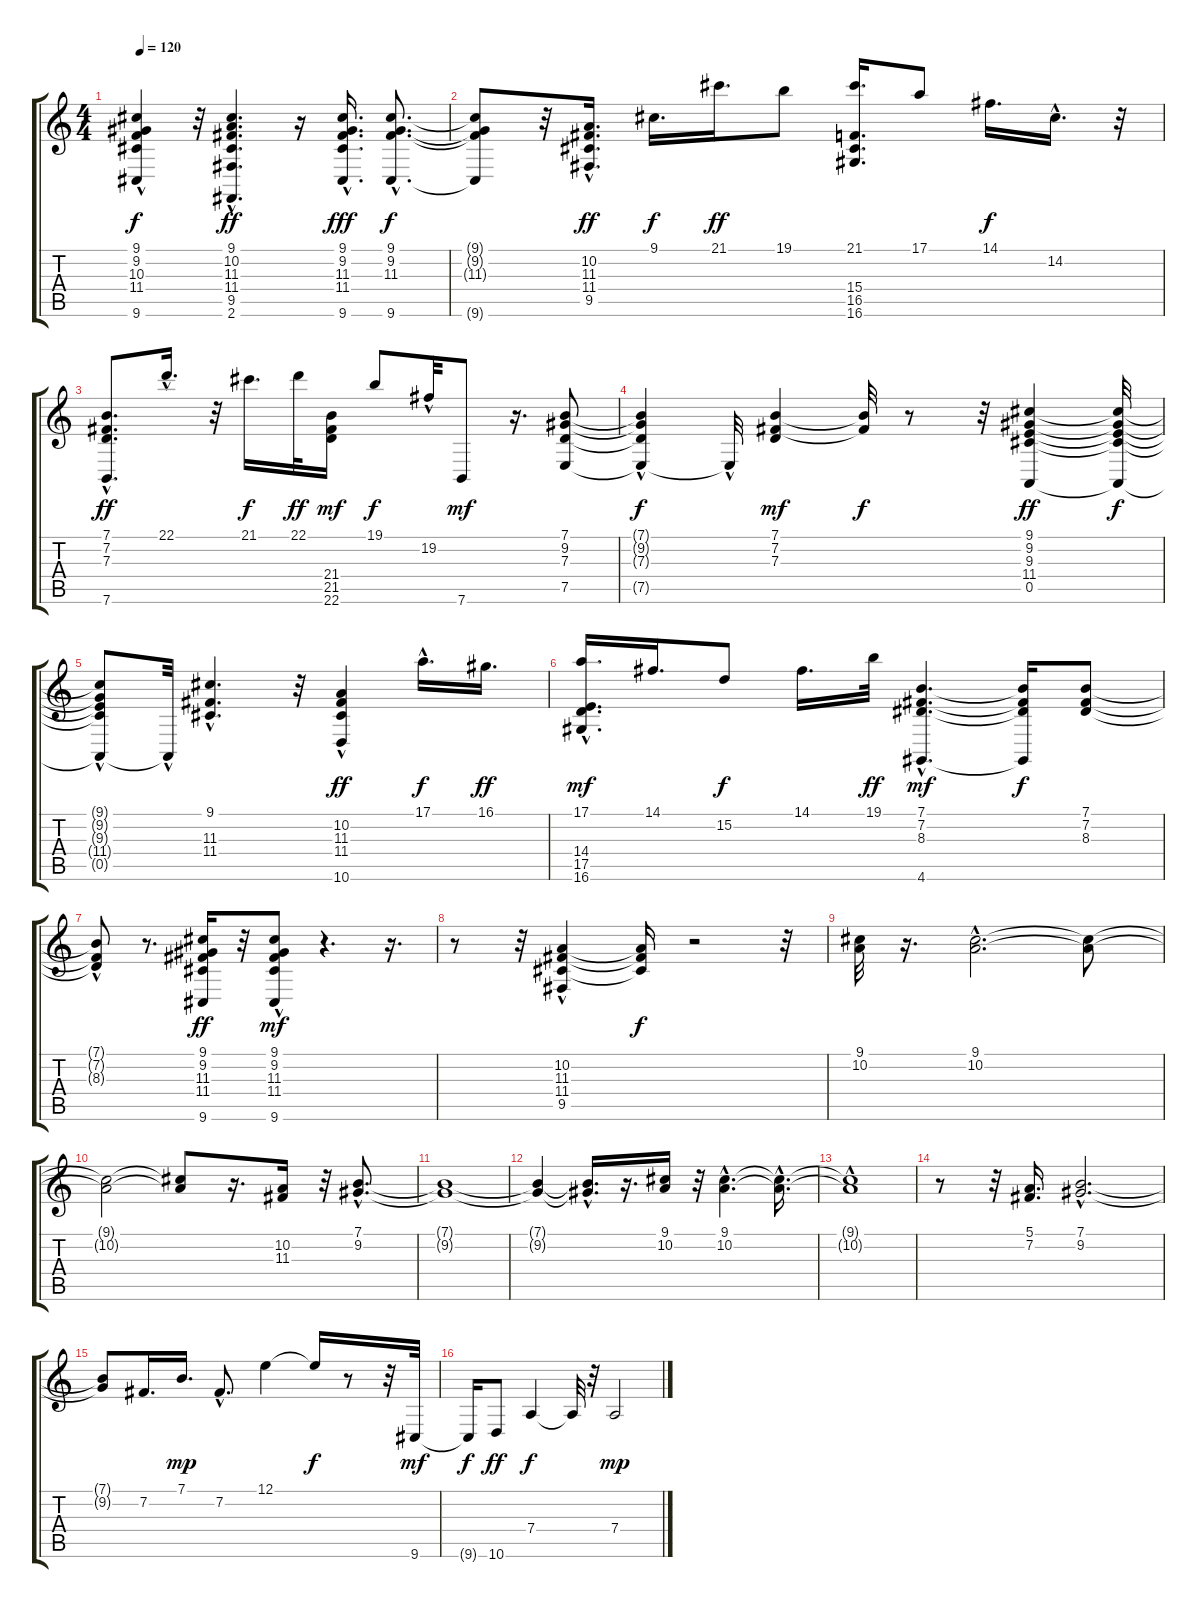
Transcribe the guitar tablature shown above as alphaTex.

\track "" {instrument acousticgrandpiano}
\staff {score tabs}
\tuning (E4 B3 G3 D3 A2 E2) {hide}
\ts (4 4)
\tempo 120
\clef g2
\ks c
(9.1{t} 9.2{hac t} 10.3{hac t} 11.4{hac t} 9.6{t}).4{dy f} r.32 (9.1{hac} 10.2{hac} 11.3 11.4 9.5{hac} 2.6{hac}).4{d dy ff} r.16 (9.1{hac} 9.2{hac} 11.3{hac} 11.4 9.6{hac}).16{d dy fff} (9.1{hac} 9.2{hac} 11.3{hac} 9.6{hac}).8{d dy f} |
(9.1{t} 9.2{t} 11.3{t} 9.6{t}).8 r.32 (10.2{hac} 11.3{hac} 11.4{hac} 9.5).16{d dy ff} 9.1.16{d dy f} 21.1.16{d dy ff} 19.1.8 (21.1 15.4 16.5 16.6).16{d} 17.1.8 14.1.16{d dy f} 14.2{hac}.16{d} r.32 |
(7.1{hac} 7.2{hac} 7.3{hac} 7.6).8{d dy ff} 22.1{hac}.16{d} r.32 21.1.16{d dy f} 22.1.32{dy ff} (21.4 21.5 22.6).16{dy mf} 19.1.8{dy f} 19.2{hac}.32 7.6.8{dy mf} r.16{d} (7.1 9.2 7.3 7.5).8 |
(7.1{hac t} 9.2{t} 7.3{hac t} 7.5{t}).4{dy f} 7.5{hac t}.32 (7.1 7.2 7.3).4{dy mf} (7.1{t} 7.2{t}).32{dy f} r.8 r.32 (9.1 9.2 9.3 11.4 0.5).4{dy ff} (9.1{t} 9.2{t} 9.3{t} 11.4{t} 0.5{t}).32{dy f} |
(9.1{hac t} 9.2{hac t} 9.3{t} 11.4{t} 0.5{t}).8 0.5{hac t}.32 (9.1{hac} 11.3{hac} 11.4).4{d} r.32 (10.2{hac} 11.3{hac} 11.4{hac} 10.6{hac}).4{dy ff} 17.1{hac}.16{d dy f} 16.1.16{d dy ff} |
(17.1{hac} 14.4{hac} 17.5 16.6).16{d dy mf} 14.1.16{d} 15.2.8{dy f} 14.1.16{d} 19.1.32{dy ff} (7.1{hac} 7.2{hac} 8.3{hac} 4.6{hac}).4{d dy mf} (7.1{t} 7.2{t} 8.3{t} 4.6{t}).16{dy f} (7.1 7.2 8.3).8 |
(7.1{t} 7.2{hac t} 8.3{hac t}).8 r.8{d} (9.1 9.2 11.3 11.4 9.6).16{dy ff volume 7 balance 9 instrument fx7echoes} r.32 (9.1 9.2 11.3 11.4{hac} 9.6).8{dy mf} r.4{d} r.16{d} |
r.8 r.32 (10.2 11.3 11.4 9.5{hac}).4 (10.2{t} 11.3{t} 11.4{t}).16{dy f} r.2 r.32 |
(9.1 10.2).32 r.16{d} (9.1{hac} 10.2{hac}).2{d} (9.1{t} 10.2{t}).8 |
(9.1{t} 10.2{t}).2 (9.1{t} 10.2{t}).8 r.16{d} (10.2 11.3).16 r.32 (7.1{hac} 9.2{hac}).8{d} |
(7.1{t} 9.2{t}).1 |
(7.1{t} 9.2{t}).4 (7.1{hac t} 9.2{t}).16{d} r.16{d} (9.1 10.2).16 r.32 (9.1{hac} 10.2{hac}).4{d} (9.1{hac t} 10.2{hac t}).16{d} |
(9.1{hac t} 10.2{t}).1 |
r.8 r.32 (5.1 7.2).16{d} (7.1{hac} 9.2{hac}).2{d} |
(7.1{t} 9.2{t}).8 7.2.16{d} 7.1.16{d dy mp} 7.2{hac}.8{d} 12.1.4 12.1{t}.16{dy f} r.8 r.32 9.6.32{dy mf volume 11 balance 3} |
9.6{t}.16{dy f} 10.6.8{dy ff} 7.4.4{dy f} 7.4{t}.32 r.32 7.4.2{dy mp balance 13}
